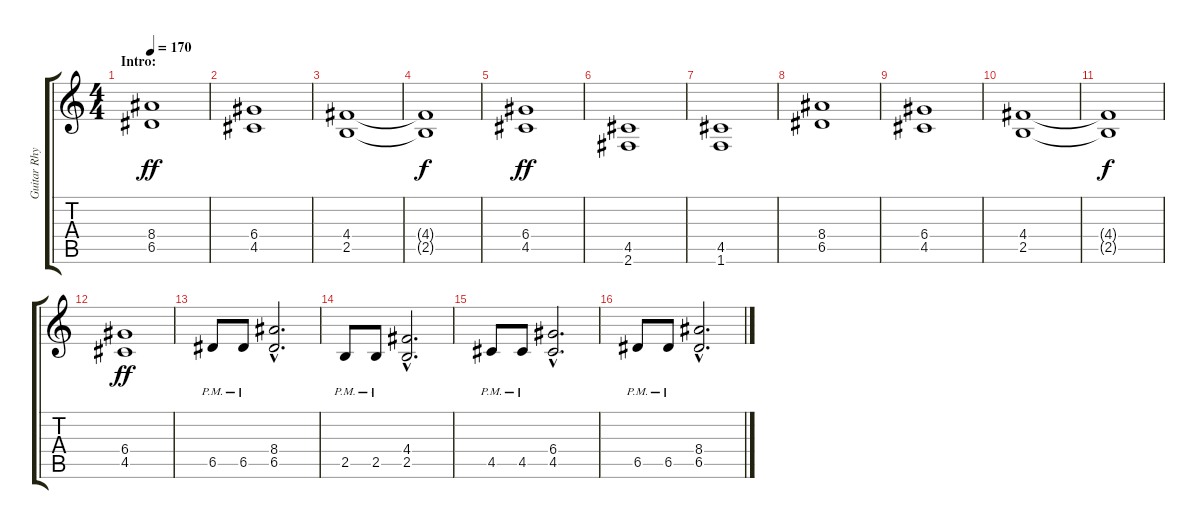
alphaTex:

\track ("Guitar Rhythm" "Guitar Rhy") {instrument distortionguitar}
\staff {score tabs}
\tuning (E4 B3 G3 D3 A2 E2) {hide}
\ts (4 4)
\section ("" "Intro:")
\tempo 170
\clef g2
\ks c
(8.4 6.5).1{dy ff instrument distortionguitar} |
(6.4 4.5).1 |
(4.4 2.5).1 |
(4.4{t} 2.5{t}).1{dy f} |
(6.4 4.5).1{dy ff} |
(4.5 2.6).1 |
(4.5 1.6).1 |
(8.4 6.5).1 |
(6.4 4.5).1 |
(4.4 2.5).1 |
(4.4{t} 2.5{t}).1{dy f} |
(6.4 4.5).1{dy ff} |
6.5{pm}.8 6.5{pm}.8 (8.4{hac} 6.5{hac}).2{d} |
2.5{pm}.8 2.5{pm}.8 (4.4{hac} 2.5{hac}).2{d} |
4.5{pm}.8 4.5{pm}.8 (6.4{hac} 4.5{hac}).2{d} |
6.5{pm}.8 6.5{pm}.8 (8.4{hac} 6.5{hac}).2{d}
